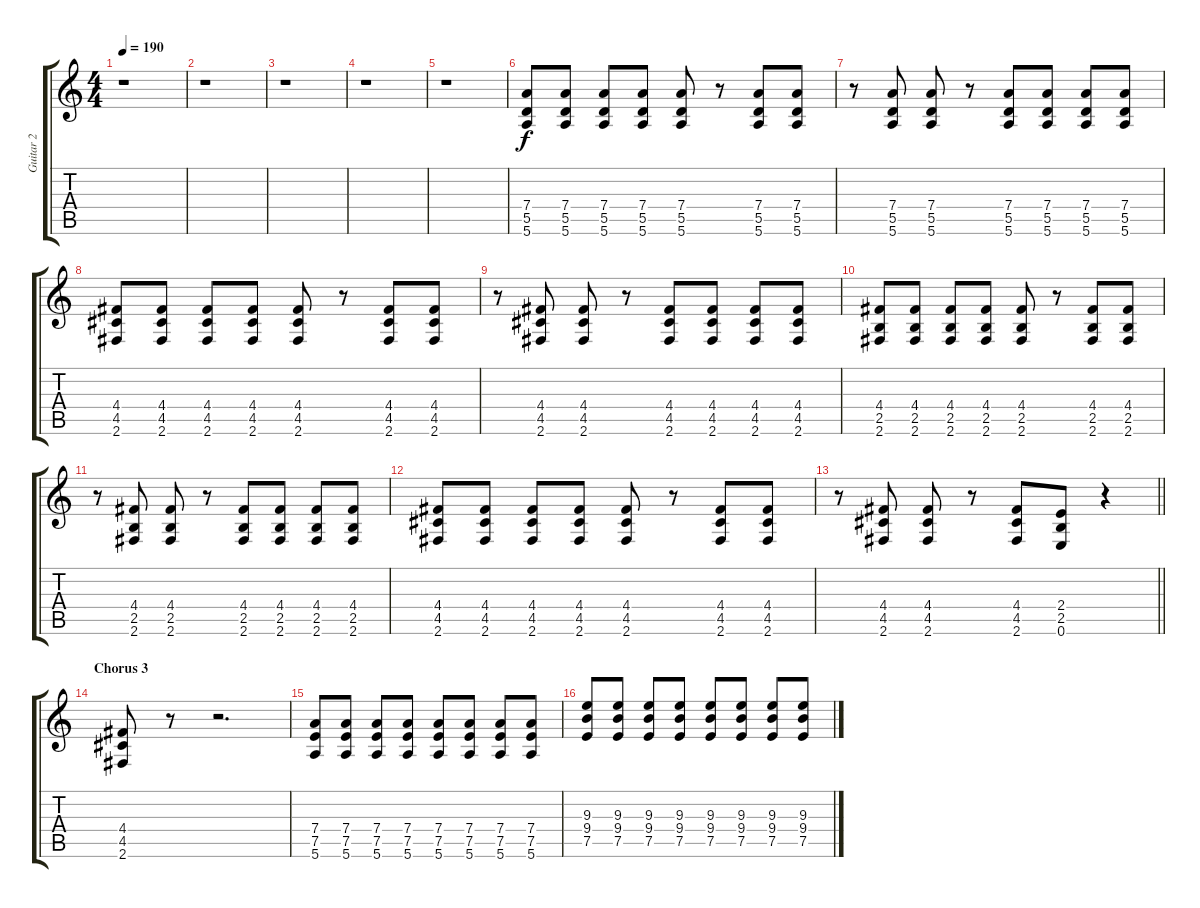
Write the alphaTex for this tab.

\track ("Guitar 2" "Guitar 2") {instrument distortionguitar}
\staff {score tabs}
\tuning (E4 B3 G3 D3 A2 E2) {hide}
\ts (4 4)
\tempo 190
\clef g2
\ks c
r.1{dy f} |
r.1 |
r.1 |
r.1 |
r.1 |
(7.4 5.5 5.6).8 (7.4 5.5 5.6).8 (7.4 5.5 5.6).8 (7.4 5.5 5.6).8 (7.4 5.5 5.6).8 r.8 (7.4 5.5 5.6).8 (7.4 5.5 5.6).8 |
r.8 (7.4 5.5 5.6).8 (7.4 5.5 5.6).8 r.8 (7.4 5.5 5.6).8 (7.4 5.5 5.6).8 (7.4 5.5 5.6).8 (7.4 5.5 5.6).8 |
(4.4 4.5 2.6).8 (4.4 4.5 2.6).8 (4.4 4.5 2.6).8 (4.4 4.5 2.6).8 (4.4 4.5 2.6).8 r.8 (4.4 4.5 2.6).8 (4.4 4.5 2.6).8 |
r.8 (4.4 4.5 2.6).8 (4.4 4.5 2.6).8 r.8 (4.4 4.5 2.6).8 (4.4 4.5 2.6).8 (4.4 4.5 2.6).8 (4.4 4.5 2.6).8 |
(4.4 2.5 2.6).8 (4.4 2.5 2.6).8 (4.4 2.5 2.6).8 (4.4 2.5 2.6).8 (4.4 2.5 2.6).8 r.8 (4.4 2.5 2.6).8 (4.4 2.5 2.6).8 |
r.8 (4.4 2.5 2.6).8 (4.4 2.5 2.6).8 r.8 (4.4 2.5 2.6).8 (4.4 2.5 2.6).8 (4.4 2.5 2.6).8 (4.4 2.5 2.6).8 |
(4.4 4.5 2.6).8 (4.4 4.5 2.6).8 (4.4 4.5 2.6).8 (4.4 4.5 2.6).8 (4.4 4.5 2.6).8 r.8 (4.4 4.5 2.6).8 (4.4 4.5 2.6).8 |
\barLineRight lightlight
r.8 (4.4 4.5 2.6).8 (4.4 4.5 2.6).8 r.8 (4.4 4.5 2.6).8 (2.4 2.5 0.6).8 r.4 |
\section ("" "Chorus 3")
(4.4 4.5 2.6).8 r.8 r.2{d} |
(7.4 7.5 5.6).8 (7.4 7.5 5.6).8 (7.4 7.5 5.6).8 (7.4 7.5 5.6).8 (7.4 7.5 5.6).8 (7.4 7.5 5.6).8 (7.4 7.5 5.6).8 (7.4 7.5 5.6).8 |
(9.3 9.4 7.5).8 (9.3 9.4 7.5).8 (9.3 9.4 7.5).8 (9.3 9.4 7.5).8 (9.3 9.4 7.5).8 (9.3 9.4 7.5).8 (9.3 9.4 7.5).8 (9.3 9.4 7.5).8
